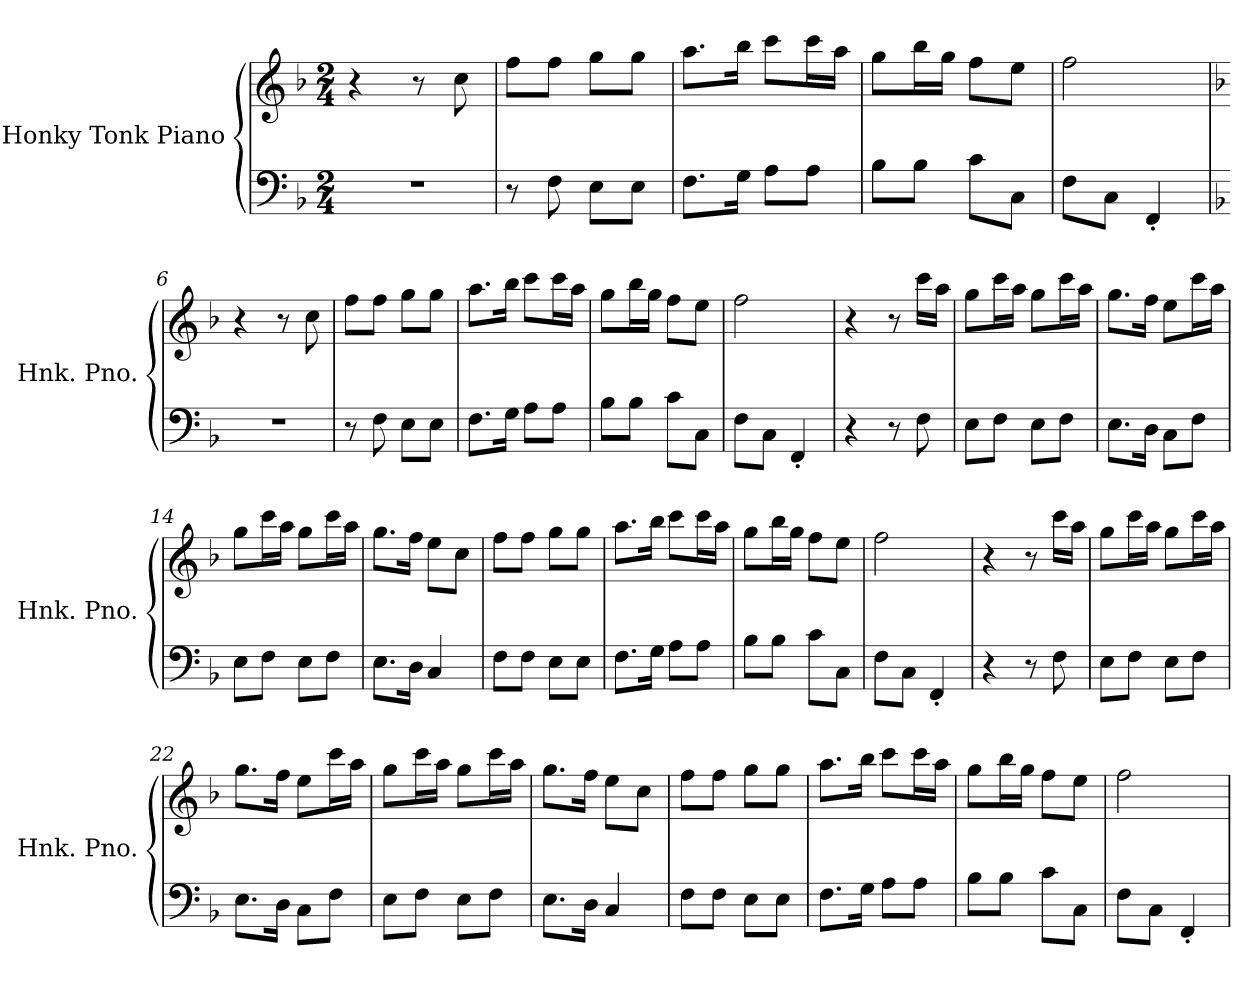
**kern	**kern
*part1	*part1
*staff2	*staff1
*I"Honky Tonk Piano	*
*I'Hnk. Pno.	*
*clefF4	*clefG2
*k[b-]	*k[b-]
*M2/4	*M2/4
=1	=1
2r	4r
.	8r
.	8cc\
=2	=2
8r	8ff\L
8F\	8ff\J
8E\L	8gg\L
8E\J	8gg\J
=3	=3
8.F\L	8.aa\L
16G\Jk	16bb-\Jk
8A\L	8ccc\L
8A\J	16ccc\L
.	16aa\JJ
=4	=4
8B-\L	8gg\L
8B-\J	16bb-\L
.	16gg\JJ
8c\L	8ff\L
8C\J	8ee\J
=5	=5
8F\L	2ff\
8C\J	.
4FF'/	.
=6	=6
*k[b-]	*k[b-]
2r	4r
.	8r
.	8cc\
=7	=7
8r	8ff\L
8F\	8ff\J
8E\L	8gg\L
8E\J	8gg\J
!!LO:LB:g=z
=8	=8
8.F\L	8.aa\L
16G\Jk	16bb-\Jk
8A\L	8ccc\L
8A\J	16ccc\L
.	16aa\JJ
=9	=9
8B-\L	8gg\L
8B-\J	16bb-\L
.	16gg\JJ
8c\L	8ff\L
8C\J	8ee\J
=10	=10
8F\L	2ff\
8C\J	.
4FF'/	.
=11	=11
4r	4r
8r	8r
8F\	16ccc\LL
.	16aa\JJ
=12	=12
8E\L	8gg\L
8F\J	16ccc\L
.	16aa\JJ
8E\L	8gg\L
8F\J	16ccc\L
.	16aa\JJ
=13	=13
8.E\L	8.gg\L
16D\Jk	16ff\Jk
8C\L	8ee\L
8F\J	16ccc\L
.	16aa\JJ
=14	=14
8E\L	8gg\L
8F\J	16ccc\L
.	16aa\JJ
8E\L	8gg\L
8F\J	16ccc\L
.	16aa\JJ
!!LO:LB:g=z
=15	=15
8.E\L	8.gg\L
16D\Jk	16ff\Jk
4C/	8ee\L
.	8cc\J
=16	=16
8F\L	8ff\L
8F\J	8ff\J
8E\L	8gg\L
8E\J	8gg\J
=17	=17
8.F\L	8.aa\L
16G\Jk	16bb-\Jk
8A\L	8ccc\L
8A\J	16ccc\L
.	16aa\JJ
=18	=18
8B-\L	8gg\L
8B-\J	16bb-\L
.	16gg\JJ
8c\L	8ff\L
8C\J	8ee\J
=19	=19
8F\L	2ff\
8C\J	.
4FF'/	.
=20	=20
4r	4r
8r	8r
8F\	16ccc\LL
.	16aa\JJ
=21	=21
8E\L	8gg\L
8F\J	16ccc\L
.	16aa\JJ
8E\L	8gg\L
8F\J	16ccc\L
.	16aa\JJ
!!LO:LB:g=z
=22	=22
8.E\L	8.gg\L
16D\Jk	16ff\Jk
8C\L	8ee\L
8F\J	16ccc\L
.	16aa\JJ
=23	=23
8E\L	8gg\L
8F\J	16ccc\L
.	16aa\JJ
8E\L	8gg\L
8F\J	16ccc\L
.	16aa\JJ
=24	=24
8.E\L	8.gg\L
16D\Jk	16ff\Jk
4C/	8ee\L
.	8cc\J
=25	=25
8F\L	8ff\L
8F\J	8ff\J
8E\L	8gg\L
8E\J	8gg\J
=26	=26
8.F\L	8.aa\L
16G\Jk	16bb-\Jk
8A\L	8ccc\L
8A\J	16ccc\L
.	16aa\JJ
=27	=27
8B-\L	8gg\L
8B-\J	16bb-\L
.	16gg\JJ
8c\L	8ff\L
8C\J	8ee\J
=28	=28
8F\L	2ff\
8C\J	.
4FF'/	.
=	=
*-	*-
